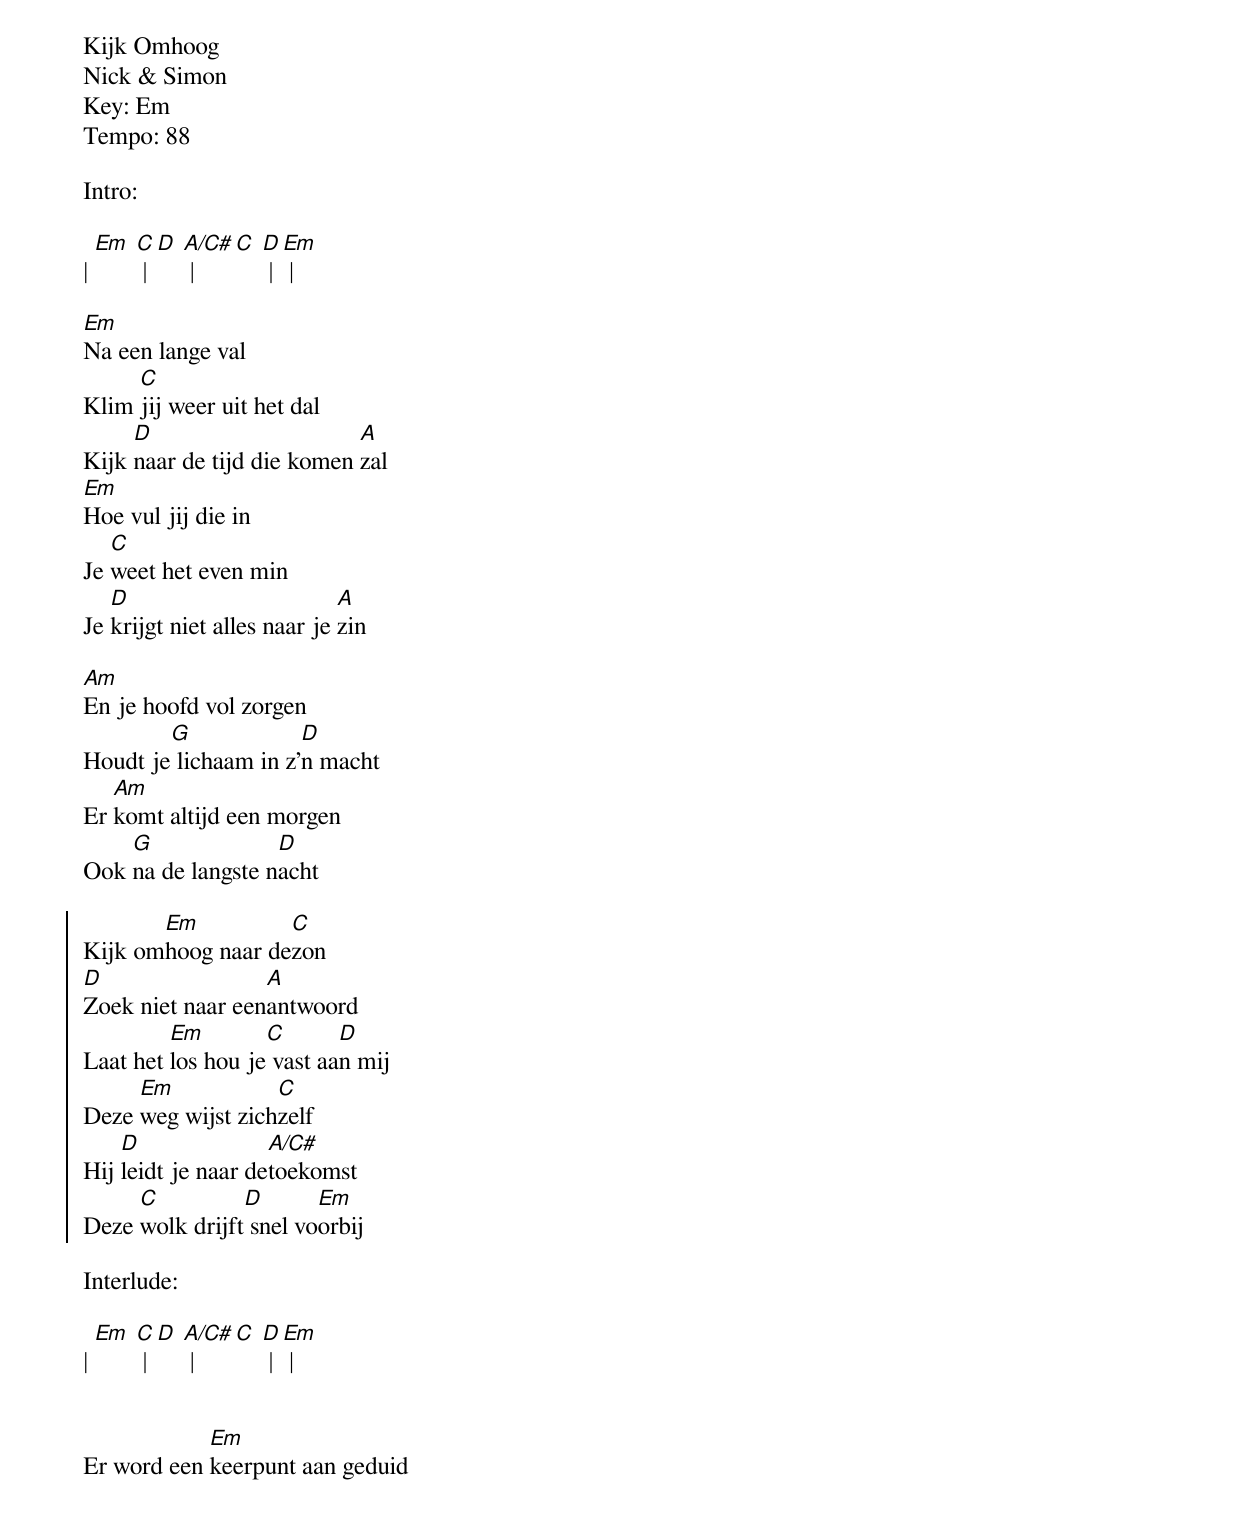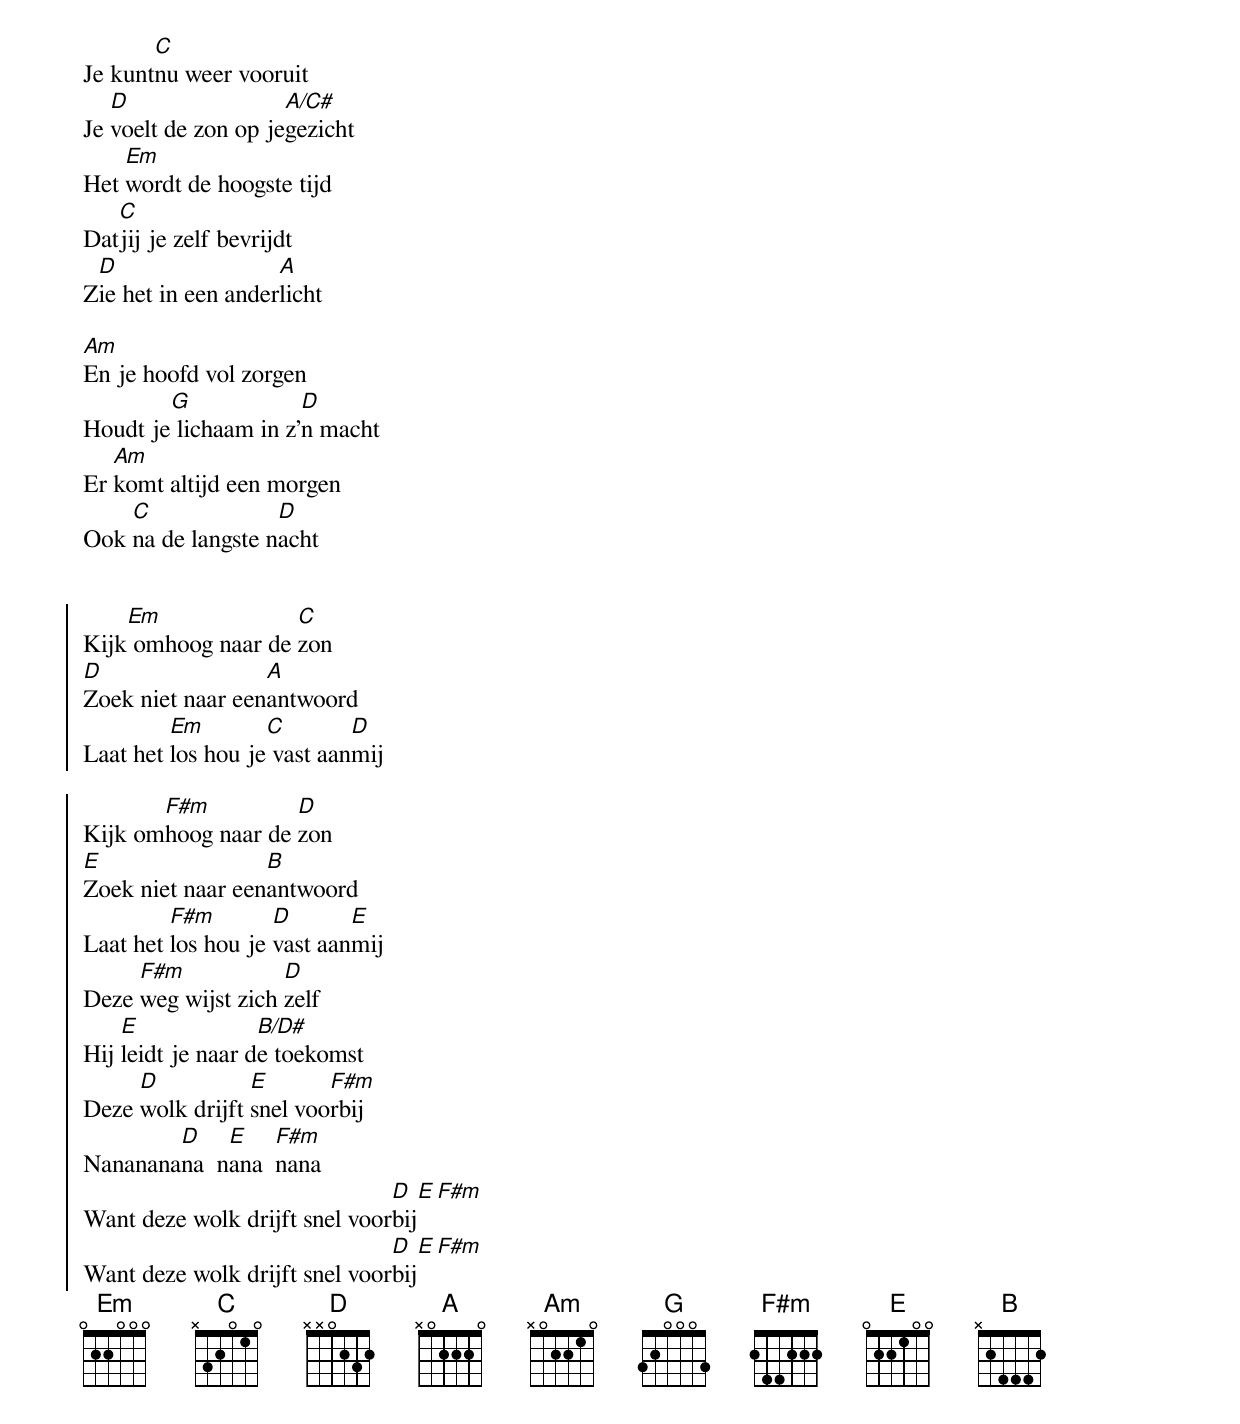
Kijk Omhoog
Nick & Simon
Key: Em
Tempo: 88

Intro:

| [Em] [C] | [D] [A/C#] | [C] [D] | [Em] |

{start_of_verse}
[Em]Na een lange val
Klim [C]jij weer uit het dal
Kijk [D]naar de tijd die komen [A]zal
[Em]Hoe vul jij die in
Je [C]weet het even min
Je [D]krijgt niet alles naar je [A]zin
{end_of_verse}

[Am]En je hoofd vol zorgen
Houdt je[G] lichaam in z’[D]n macht
Er [Am]komt altijd een morgen
Ook [G]na de langste n[D]acht

{start_of_chorus}
Kijk om[Em]hoog naar de[C]zon
[D]Zoek niet naar een[A]antwoord
Laat het [Em]los hou je[C] vast aa[D]n mij
Deze [Em]weg wijst zich[C]zelf
Hij [D]leidt je naar de[A/C#]toekomst
Deze [C]wolk drijft[D] snel vo[Em]orbij
{end_of_chorus}

Interlude:

| [Em] [C] | [D] [A/C#] | [C] [D] | [Em] |

{start_of_verse}

Er word een [Em]keerpunt aan geduid
Je kunt[C]nu weer vooruit
Je [D]voelt de zon op je[A/C#]gezicht
Het [Em]wordt de hoogste tijd
Dat[C]jij je zelf bevrijdt
Z[D]ie het in een ander[A]licht
{end_of_verse}

[Am]En je hoofd vol zorgen
Houdt je[G] lichaam in z’[D]n macht
Er [Am]komt altijd een morgen
Ook [C]na de langste n[D]acht


{start_of_chorus}
Kijk[Em] omhoog naar de [C]zon
[D]Zoek niet naar een[A]antwoord
Laat het [Em]los hou je[C] vast aan[D]mij
{end_of_chorus}

{start_of_chorus}
Kijk om[F#m]hoog naar de [D]zon
[E]Zoek niet naar een[B]antwoord
Laat het [F#m]los hou je [D]vast aan[E]mij
Deze [F#m]weg wijst zich [D]zelf
Hij [E]leidt je naar d[B/D#]e toekomst
Deze [D]wolk drijft [E]snel voo[F#m]rbij
Nananana[D]na  n[E]ana  [F#m]nana
Want deze wolk drijft snel voor[D]bij[E][F#m]
Want deze wolk drijft snel voor[D]bij[E][F#m]
{end_of_chorus}
